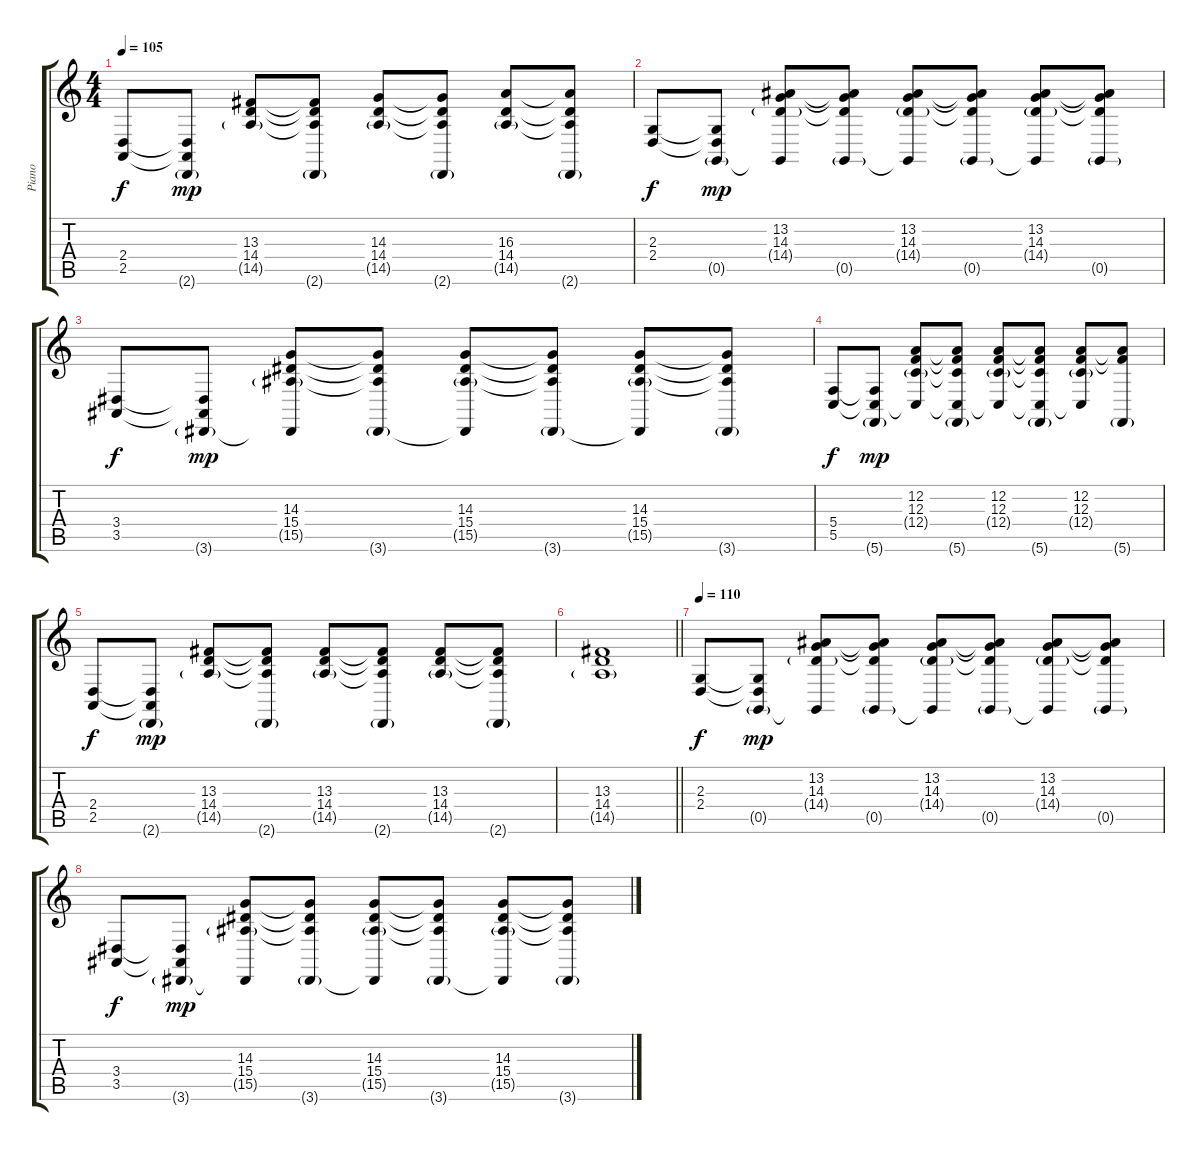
\track ("Piano" "Piano") {instrument acousticgrandpiano}
\staff {score tabs}
\tuning (D4 A3 F3 C3 G2 C2) {hide}
\ts (4 4)
\tempo 105
\clef g2
\ks c
(2.4 2.5).8{dy f} (2.4{t} 2.5{t} 2.6{g}).8{dy mp} (13.3 14.4 14.5{g}).8 (13.3{t} 14.4{t} 14.5{t} 2.6{g}).8 (14.3 14.4 14.5{g}).8 (14.3{t} 14.4{t} 14.5{t} 2.6{g}).8 (16.3 14.4 14.5{g}).8 (16.3{t} 14.4{t} 14.5{t} 2.6{g}).8 |
(2.3 2.4).8{dy f} (2.3{t} 2.4{t} 0.5{g}).8{dy mp} (13.2 14.3 14.4{g} 0.5{t}).8 (13.2{t} 14.3{t} 14.4{t} 0.5{g}).8 (13.2 14.3 14.4{g} 0.5{t}).8 (13.2{t} 14.3{t} 14.4{t} 0.5{g}).8 (13.2 14.3 14.4{g} 0.5{t}).8 (13.2{t} 14.3{t} 14.4{t} 0.5{g}).8 |
(3.4 3.5).8{dy f} (3.4{t} 3.5{t} 3.6{g}).8{dy mp} (14.3 15.4 15.5{g} 3.6{t}).8 (14.3{t} 15.4{t} 15.5{t} 3.6{g}).8 (14.3 15.4 15.5{g} 3.6{t}).8 (14.3{t} 15.4{t} 15.5{t} 3.6{g}).8 (14.3 15.4 15.5{g} 3.6{t}).8 (14.3{t} 15.4{t} 15.5{t} 3.6{g}).8 |
(5.4 5.5).8{dy f} (5.4{t} 5.5{t} 5.6{g}).8{dy mp} (12.2 12.3 12.4{g} 5.5{t}).8 (12.2{t} 12.3{t} 12.4{t} 5.5{t} 5.6{g}).8 (12.2 12.3 12.4{g} 5.5{t}).8 (12.2{t} 12.3{t} 12.4{t} 5.5{t} 5.6{g}).8 (12.2 12.3 12.4{g} 5.5{t}).8 (12.2{t} 12.3{t} 5.6{g}).8 |
(2.4 2.5).8{dy f} (2.4{t} 2.5{t} 2.6{g}).8{dy mp} (13.3 14.4 14.5{g}).8 (13.3{t} 14.4{t} 14.5{t} 2.6{g}).8 (13.3 14.4 14.5{g}).8 (13.3{t} 14.4{t} 14.5{t} 2.6{g}).8 (13.3 14.4 14.5{g}).8 (13.3{t} 14.4{t} 14.5{t} 2.6{g}).8 |
\barLineRight lightlight
(13.3 14.4 14.5{g}).1 |
\section ("" "")
\tempo 110
(2.3 2.4).8{dy f} (2.3{t} 2.4{t} 0.5{g}).8{dy mp} (13.2 14.3 14.4{g} 0.5{t}).8 (13.2{t} 14.3{t} 14.4{t} 0.5{g}).8 (13.2 14.3 14.4{g} 0.5{t}).8 (13.2{t} 14.3{t} 14.4{t} 0.5{g}).8 (13.2 14.3 14.4{g} 0.5{t}).8 (13.2{t} 14.3{t} 14.4{t} 0.5{g}).8 |
(3.4 3.5).8{dy f} (3.4{t} 3.5{t} 3.6{g}).8{dy mp} (14.3 15.4 15.5{g} 3.6{t}).8 (14.3{t} 15.4{t} 15.5{t} 3.6{g}).8 (14.3 15.4 15.5{g} 3.6{t}).8 (14.3{t} 15.4{t} 15.5{t} 3.6{g}).8 (14.3 15.4 15.5{g} 3.6{t}).8 (14.3{t} 15.4{t} 15.5{t} 3.6{g}).8
